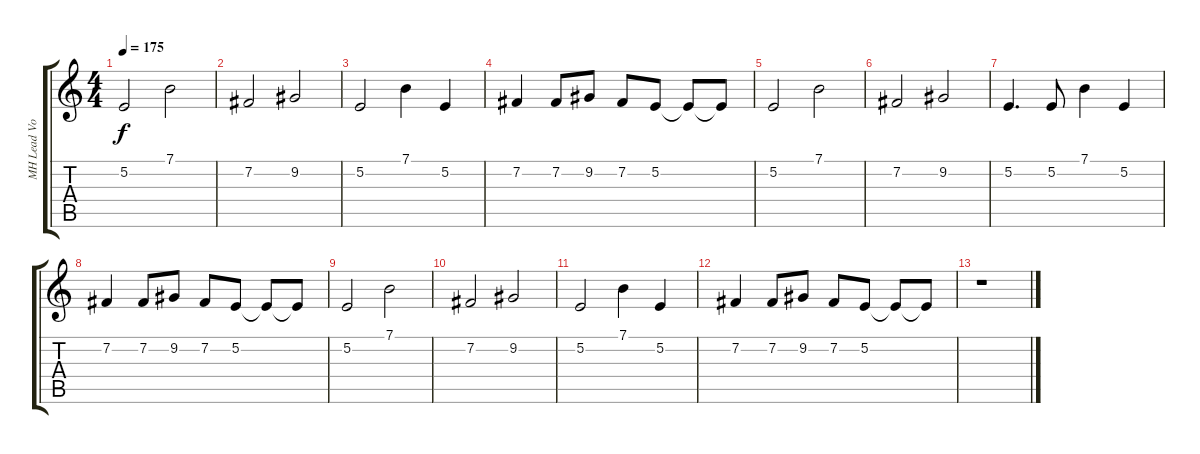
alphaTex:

\track ("MH Lead Vocals" "MH Lead Vo") {instrument cello}
\staff {score tabs}
\tuning (E4 B3 G3 D3 A2 E2) {hide}
\ts (4 4)
\tempo 175
\clef g2
\ks c
5.2.2{dy f} 7.1.2 |
7.2.2 9.2.2 |
5.2.2 7.1.4 5.2.4 |
7.2.4 7.2.8 9.2.8 7.2.8 5.2.8 5.2{t}.8 5.2{t}.8 |
5.2.2{balance 8} 7.1.2 |
7.2.2 9.2.2 |
5.2.4{d} 5.2.8 7.1.4 5.2.4 |
7.2.4 7.2.8 9.2.8 7.2.8 5.2.8 5.2{t}.8 5.2{t}.8 |
5.2.2 7.1.2 |
7.2.2 9.2.2 |
5.2.2 7.1.4 5.2.4 |
7.2.4 7.2.8 9.2.8 7.2.8 5.2.8 5.2{t}.8 5.2{t}.8 |
r.1
